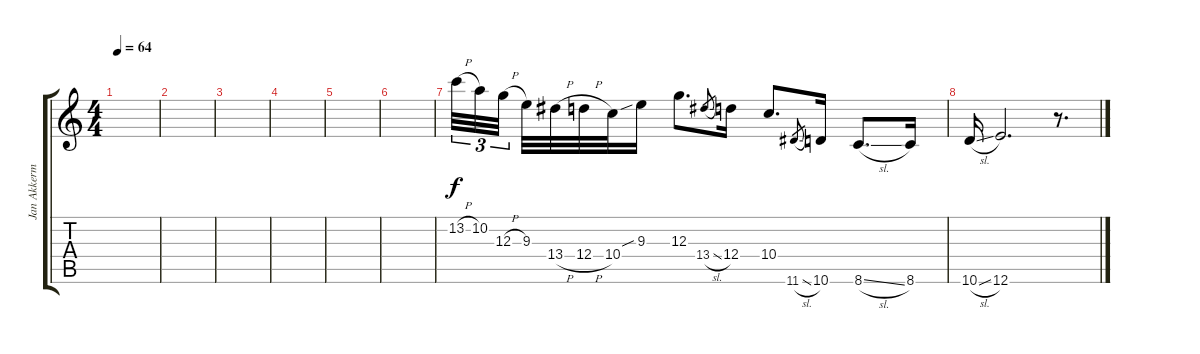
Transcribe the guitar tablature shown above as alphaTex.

\track ("Jan Akkerman (clean elektrisch)" "Jan Akkerm") {instrument electricguitarclean}
\staff {score tabs}
\tuning (E4 B3 G3 D3 A2 E2) {hide}
\ts (4 4)
\tempo 64
\clef g2
\ks c
|
|
|
|
|
|
13.2{h}.32{tu (3 2)} 10.2.32{tu (3 2)} 12.3{h}.32{tu (3 2) beam splitsecondary} 9.3.32 13.4{h}.32 12.4{h}.32 10.4.32 9.3{sib}.16 12.3.8{d} 13.4{sl}.8{gr} 12.4.16 10.4.8{d} 11.6{sl}.8{gr} 10.6.16 8.6{sl}.8{d} 8.6.16 |
10.6{sl}.16 12.6.2{d} r.8{d}
